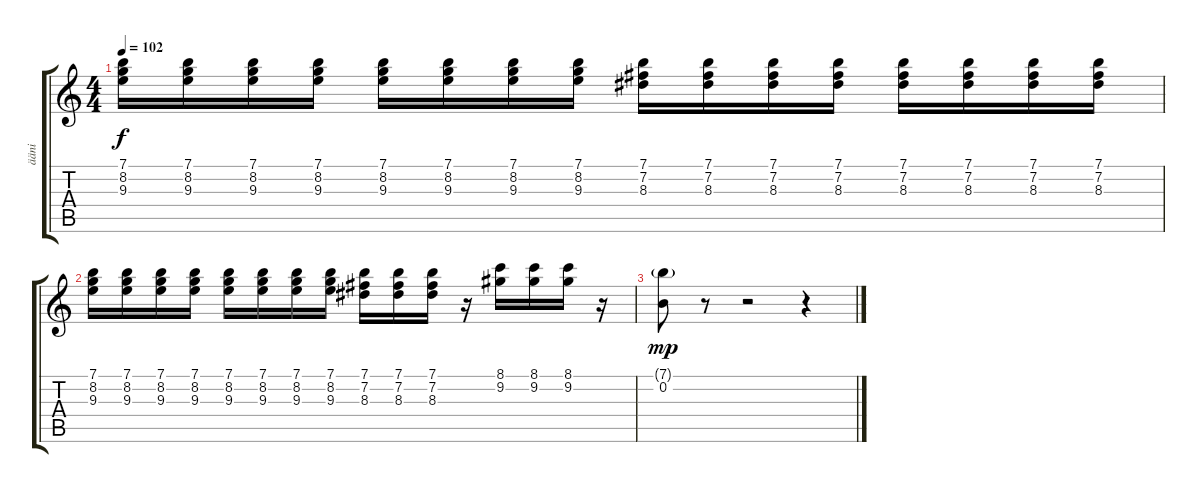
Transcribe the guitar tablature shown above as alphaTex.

\track ("ääni" "ääni") {instrument overdrivenguitar}
\staff {score tabs}
\tuning (E4 B3 G3 D3 A2 E2) {hide}
\ts (4 4)
\tempo 102
\clef g2
\ks c
(7.1 8.2 9.3).16{dy f} (7.1 8.2 9.3).16 (7.1 8.2 9.3).16 (7.1 8.2 9.3).16 (7.1 8.2 9.3).16 (7.1 8.2 9.3).16 (7.1 8.2 9.3).16 (7.1 8.2 9.3).16 (7.1 7.2 8.3).16 (7.1 7.2 8.3).16 (7.1 7.2 8.3).16 (7.1 7.2 8.3).16 (7.1 7.2 8.3).16 (7.1 7.2 8.3).16 (7.1 7.2 8.3).16 (7.1 7.2 8.3).16 |
(7.1 8.2 9.3).16 (7.1 8.2 9.3).16 (7.1 8.2 9.3).16 (7.1 8.2 9.3).16 (7.1 8.2 9.3).16 (7.1 8.2 9.3).16 (7.1 8.2 9.3).16 (7.1 8.2 9.3).16 (7.1 7.2 8.3).16 (7.1 7.2 8.3).16 (7.1 7.2 8.3).16 r.16 (8.1 9.2).16 (8.1 9.2).16 (8.1 9.2).16 r.16 |
(7.1{g} 0.2).8{dy mp} r.8 r.2 r.4
